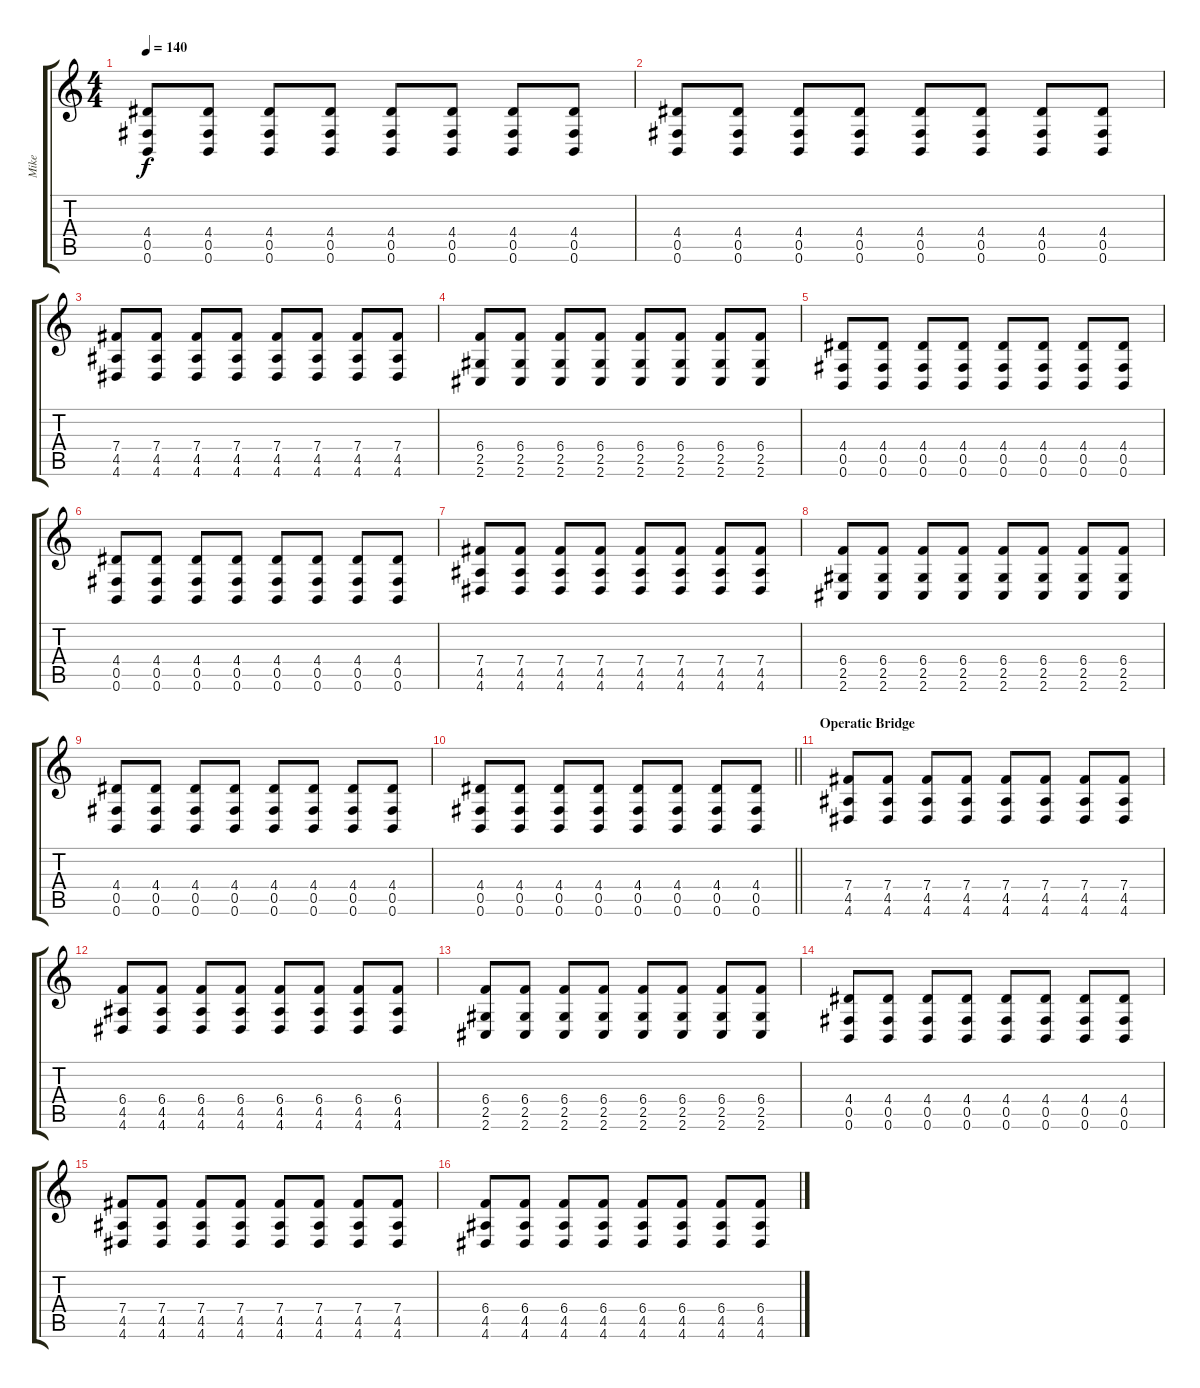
\track ("Mike" "Mike") {instrument distortionguitar}
\staff {score tabs}
\tuning (Db4 Ab3 E3 B2 Gb2 B1) {hide}
\ts (4 4)
\tempo 140
\clef g2
\ks c
(4.4 0.5 0.6).8{dy f} (4.4 0.5 0.6).8 (4.4 0.5 0.6).8 (4.4 0.5 0.6).8 (4.4 0.5 0.6).8 (4.4 0.5 0.6).8 (4.4 0.5 0.6).8 (4.4 0.5 0.6).8 |
(4.4 0.5 0.6).8 (4.4 0.5 0.6).8 (4.4 0.5 0.6).8 (4.4 0.5 0.6).8 (4.4 0.5 0.6).8 (4.4 0.5 0.6).8 (4.4 0.5 0.6).8 (4.4 0.5 0.6).8 |
(7.4 4.5 4.6).8 (7.4 4.5 4.6).8 (7.4 4.5 4.6).8 (7.4 4.5 4.6).8 (7.4 4.5 4.6).8 (7.4 4.5 4.6).8 (7.4 4.5 4.6).8 (7.4 4.5 4.6).8 |
(6.4 2.5 2.6).8 (6.4 2.5 2.6).8 (6.4 2.5 2.6).8 (6.4 2.5 2.6).8 (6.4 2.5 2.6).8 (6.4 2.5 2.6).8 (6.4 2.5 2.6).8 (6.4 2.5 2.6).8 |
(4.4 0.5 0.6).8 (4.4 0.5 0.6).8 (4.4 0.5 0.6).8 (4.4 0.5 0.6).8 (4.4 0.5 0.6).8 (4.4 0.5 0.6).8 (4.4 0.5 0.6).8 (4.4 0.5 0.6).8 |
(4.4 0.5 0.6).8 (4.4 0.5 0.6).8 (4.4 0.5 0.6).8 (4.4 0.5 0.6).8 (4.4 0.5 0.6).8 (4.4 0.5 0.6).8 (4.4 0.5 0.6).8 (4.4 0.5 0.6).8 |
(7.4 4.5 4.6).8 (7.4 4.5 4.6).8 (7.4 4.5 4.6).8 (7.4 4.5 4.6).8 (7.4 4.5 4.6).8 (7.4 4.5 4.6).8 (7.4 4.5 4.6).8 (7.4 4.5 4.6).8 |
(6.4 2.5 2.6).8 (6.4 2.5 2.6).8 (6.4 2.5 2.6).8 (6.4 2.5 2.6).8 (6.4 2.5 2.6).8 (6.4 2.5 2.6).8 (6.4 2.5 2.6).8 (6.4 2.5 2.6).8 |
(4.4 0.5 0.6).8 (4.4 0.5 0.6).8 (4.4 0.5 0.6).8 (4.4 0.5 0.6).8 (4.4 0.5 0.6).8 (4.4 0.5 0.6).8 (4.4 0.5 0.6).8 (4.4 0.5 0.6).8 |
\barLineRight lightlight
(4.4 0.5 0.6).8 (4.4 0.5 0.6).8 (4.4 0.5 0.6).8 (4.4 0.5 0.6).8 (4.4 0.5 0.6).8 (4.4 0.5 0.6).8 (4.4 0.5 0.6).8 (4.4 0.5 0.6).8 |
\section ("" "Operatic Bridge")
(7.4 4.5 4.6).8 (7.4 4.5 4.6).8 (7.4 4.5 4.6).8 (7.4 4.5 4.6).8 (7.4 4.5 4.6).8 (7.4 4.5 4.6).8 (7.4 4.5 4.6).8 (7.4 4.5 4.6).8 |
(6.4 4.5 4.6).8 (6.4 4.5 4.6).8 (6.4 4.5 4.6).8 (6.4 4.5 4.6).8 (6.4 4.5 4.6).8 (6.4 4.5 4.6).8 (6.4 4.5 4.6).8 (6.4 4.5 4.6).8 |
(6.4 2.5 2.6).8 (6.4 2.5 2.6).8 (6.4 2.5 2.6).8 (6.4 2.5 2.6).8 (6.4 2.5 2.6).8 (6.4 2.5 2.6).8 (6.4 2.5 2.6).8 (6.4 2.5 2.6).8 |
(4.4 0.5 0.6).8 (4.4 0.5 0.6).8 (4.4 0.5 0.6).8 (4.4 0.5 0.6).8 (4.4 0.5 0.6).8 (4.4 0.5 0.6).8 (4.4 0.5 0.6).8 (4.4 0.5 0.6).8 |
(7.4 4.5 4.6).8 (7.4 4.5 4.6).8 (7.4 4.5 4.6).8 (7.4 4.5 4.6).8 (7.4 4.5 4.6).8 (7.4 4.5 4.6).8 (7.4 4.5 4.6).8 (7.4 4.5 4.6).8 |
(6.4 4.5 4.6).8 (6.4 4.5 4.6).8 (6.4 4.5 4.6).8 (6.4 4.5 4.6).8 (6.4 4.5 4.6).8 (6.4 4.5 4.6).8 (6.4 4.5 4.6).8 (6.4 4.5 4.6).8
